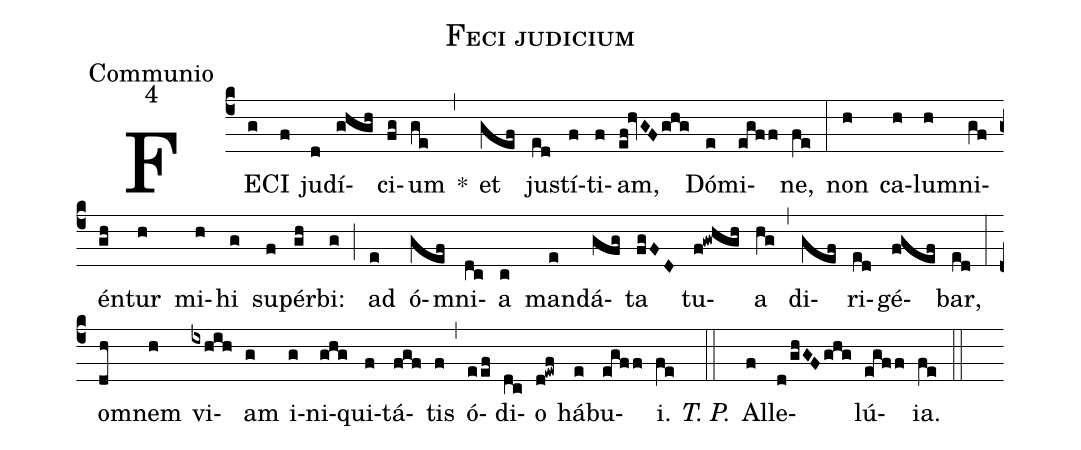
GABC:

name:Feci judicium;
office-part:Communio;
mode:4;
%%
(c4) FE(g)CI(f) ju(d)dí(ghgh)ci(fg)um(ge) *(,) et(gef) ju(ed)stí(f)ti(f)am,(ef!hvGFghg) Dó(e)mi(egff)ne,(fe) (:) non(h) ca(h)lu(h)mni(gf)én(gh)tur(h) mi(h)hi(g) su(f)pér(gh)bi:(g) (;) ad(e) ó(gef)mni(dc)a(c) man(e)dá(gfg)ta(fgFD) tu(f!gwhgh)a(hg) (,) di(gef)ri(ed)gé(fgef)bar,(ed) (:) o(dh)mnem(h) vi(ixhih)am(g) i(g)ni(ghg)qui(f)tá(fgf)tis(f) (,) ó(eef)di(dc)o(d!ewf) há(e)bu(egff)i.(fe) <i>T. P.</i>(::) Al(f)le(d/ghGFghg)lú(egff)ia.(fe) (::)
